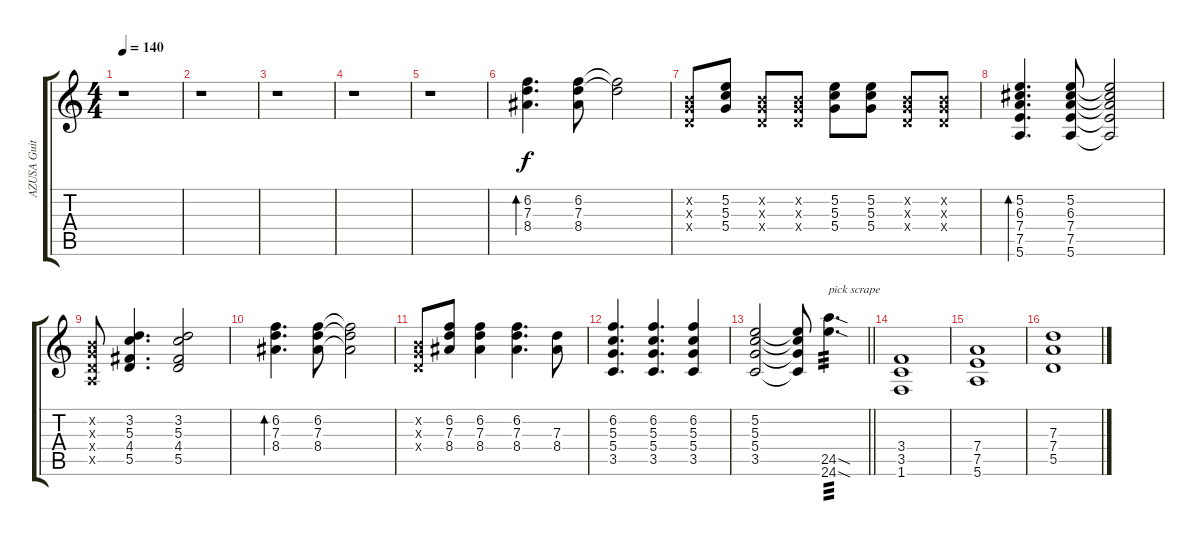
\track ("AZUSA Guitar" "AZUSA Guit") {instrument distortionguitar}
\staff {score tabs}
\tuning (E4 B3 G3 D3 A2 E2) {hide}
\ts (4 4)
\tempo 140
\clef g2
\ks c
r.1{dy f} |
r.1 |
r.1 |
r.1 |
r.1 |
(6.2 7.3 8.4).4{d bd 120} (6.2 7.3 8.4).8 (6.2{t} 7.3{t}).2 |
(0.2{x} 0.3{x} 0.4{x}).8 (5.2 5.3 5.4).8 (0.2{x} 0.3{x} 0.4{x}).8 (0.2{x} 0.3{x} 0.4{x}).8 (5.2 5.3 5.4).8 (5.2 5.3 5.4).8 (0.2{x} 0.3{x} 0.4{x}).8 (0.2{x} 0.3{x} 0.4{x}).8 |
(5.2 6.3 7.4 7.5 5.6).4{d bd 120} (5.2 6.3 7.4 7.5 5.6).8 (5.2{t} 6.3{t} 7.4{t} 7.5{t} 5.6{t}).2 |
(0.2{x} 0.3{x} 0.4{x} 0.5{x}).8 (3.2 5.3 4.4 5.5).4{d} (3.2 5.3 4.4 5.5).2 |
(6.2 7.3 8.4).4{d bd 120} (6.2 7.3 8.4).8 (6.2{t} 7.3{t} 8.4{t}).2 |
(0.2{x} 0.3{x} 0.4{x}).8 (6.2 7.3 8.4).8 (6.2 7.3 8.4).4 (6.2 7.3 8.4).4{d} (7.3 8.4).8 |
(6.2 5.3 5.4 3.5).4{d} (6.2 5.3 5.4 3.5).4{d} (6.2 5.3 5.4 3.5).4 |
\barLineRight lightlight
(5.2 5.3 5.4 3.5).2 (5.2{t} 5.3{t} 5.4{t} 3.5{t}).8 (24.5{sod} 24.6{sod}).4{d txt "pick scrape" tp 3} |
(3.4 3.5 1.6).1 |
(7.4 7.5 5.6).1 |
(7.3 7.4 5.5).1
